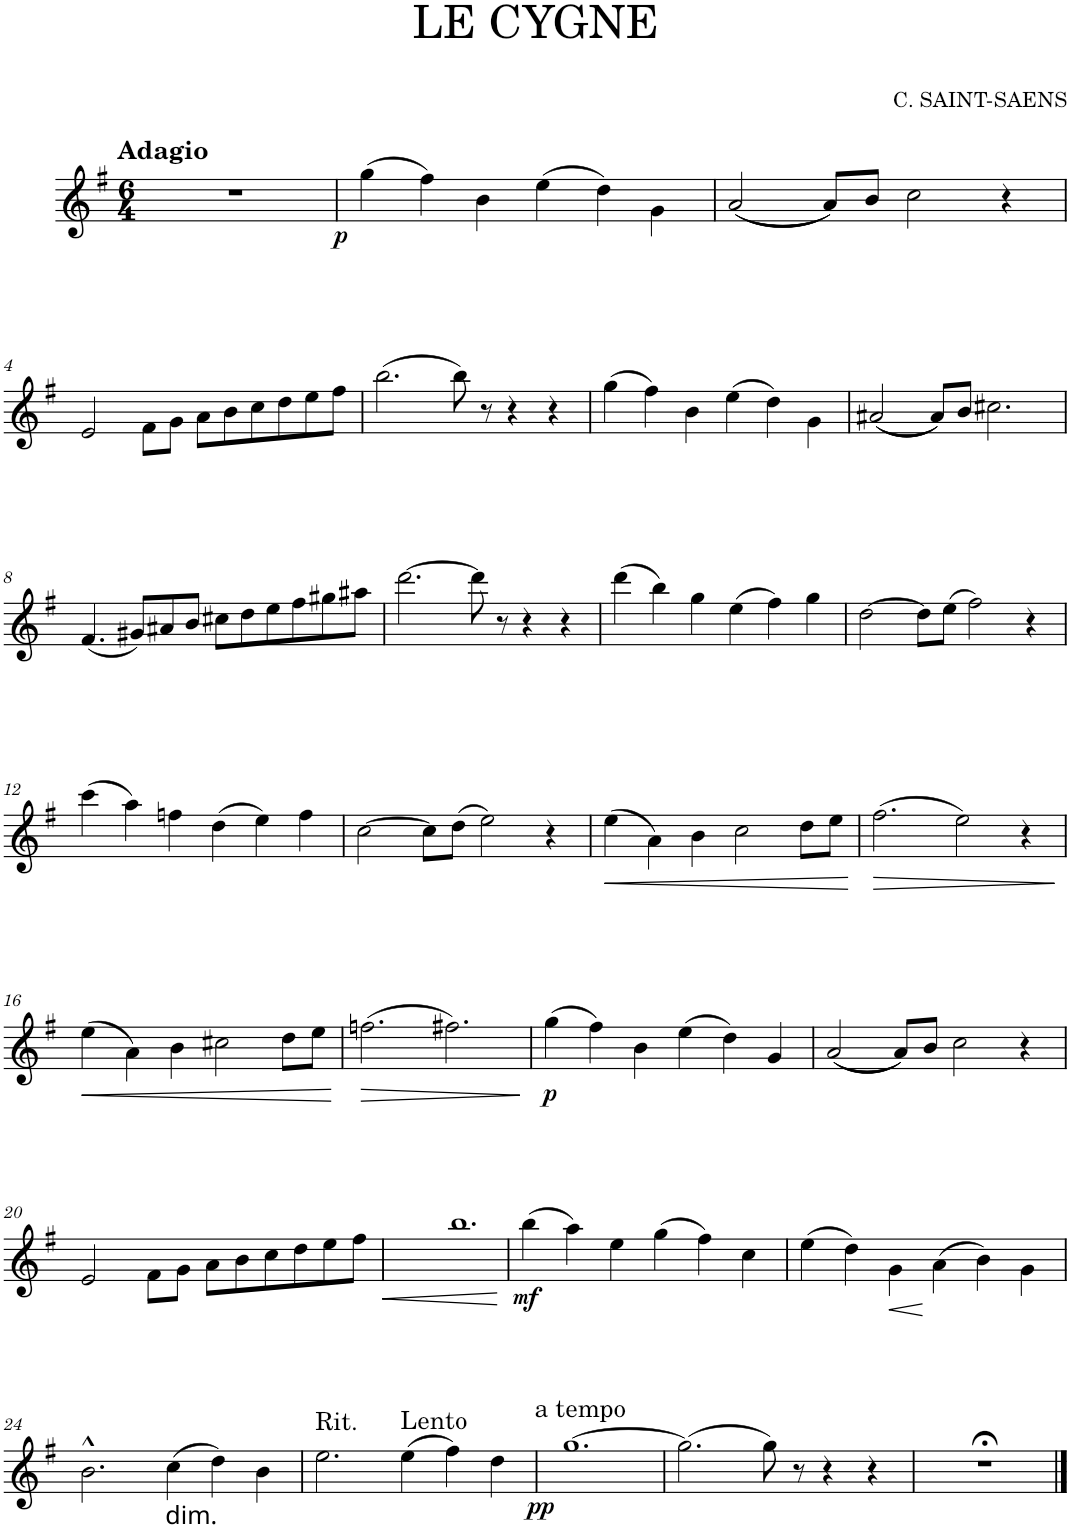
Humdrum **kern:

**kern	**dynam
*part1	*part1
*staff1	*staff1
*I"Violin	*
*I'Vln.	*
*clefG2	*
*k[f#]	*
*M6/4	*
=1	=1
!LO:TX:a:B:t=Adagio	!
1.r	.
=2	=2
!	!LO:DY:b
(4gg\	p
4ff#\)	.
4b\	.
(4ee\	.
4dd\)	.
4g\	.
=3	=3
((2a/	.
8a/L))	.
8b/J	.
2cc\	.
4r	.
!!LO:LB:g=z
=4	=4
2e/	.
8f#\L	.
8g\J	.
8a\L	.
8b\	.
8cc\	.
8dd\	.
8ee\	.
8ff#\J	.
=5	=5
(2.bb\	.
8bb\)	.
8r	.
4r	.
4r	.
=6	=6
(4gg\	.
4ff#\)	.
4b\	.
(4ee\	.
4dd\)	.
4g\	.
=7	=7
((2a#X/	.
8a#/L))	.
8b/J	.
2.cc#X\	.
!!LO:LB:g=z
=8	=8
(4.f#/	.
8g#X/L)	.
8a#X/	.
8b/J	.
8cc#X\L	.
8dd\	.
8ee\	.
8ff#\	.
8gg#X\	.
8aa#X\J	.
=9	=9
[2.ddd\	.
8ddd\]	.
8r	.
4r	.
4r	.
=10	=10
(4ddd\	.
4bb\)	.
4gg\	.
(4ee\	.
4ff#\)	.
4gg\	.
=11	=11
[2dd\	.
8dd\L]	.
(8ee\J	.
2ff#\)	.
4r	.
!!LO:LB:g=z
=12	=12
(4ccc\	.
4aa\)	.
4ffn\	.
(4dd\	.
4ee\)	.
4ff\	.
=13	=13
[2cc\	.
8cc\L]	.
(8dd\J	.
2ee\)	.
4r	.
=14	=14
!	!LO:HP:b
(4ee\	<
4a\)	.
4b\	.
2cc\	.
8dd\L	.
8ee\J	.
.	[
=15	=15
!	!LO:HP:b
(2.ff#\	>
2ee\)	.
4r	.
.	]
!!LO:LB:g=z
=16	=16
!	!LO:HP:b
(4ee\	<
4a\)	.
4b\	.
2cc#X\	.
8dd\L	.
8ee\J	.
.	[
=17	=17
!	!LO:HP:b
(2.ffn\	>
2.ff#X\)	.
.	]
=18	=18
!	!LO:DY:b
(4gg\	p
4ff#\)	.
4b\	.
(4ee\	.
4dd\)	.
4g/	.
=19	=19
((2a/	.
8a/L))	.
8b/J	.
2cc\	.
4r	.
!!LO:LB:g=z
=20	=20
2e/	.
8f#\L	.
8g\J	.
8a\L	.
8b\	.
8cc\	.
8dd\	.
8ee\	.
8ff#\J	.
=21	=21
!	!LO:HP:b
1.bb	<
.	[
=22	=22
!	!LO:DY:b
(4bb\	mf
4aa\)	.
4ee\	.
(4gg\	.
4ff#\)	.
4cc\	.
=23	=23
(4ee\	.
4dd\)	.
!	!LO:HP:b
4g\	<
(4a\	[
4b\)	.
4g\	.
!!LO:LB:g=z
=24	=24
2.b^^\	.
!LO:TX:b:t=dim.	!
(4cc\	.
4dd\)	.
4b\	.
=25	=25
!LO:TX:a:t=Rit.	!
2.ee\	.
!LO:TX:a:t=Lento	!
(4ee\	.
4ff#\)	.
4dd\	.
=26	=26
!LO:TX:a:t=a tempo	!
!	!LO:DY:b
[1.gg	pp
=27	=27
(2.gg\]	.
8gg\)	.
8r	.
4r	.
4r	.
=28	=28
1.r;<	.
==	==
*-	*-
